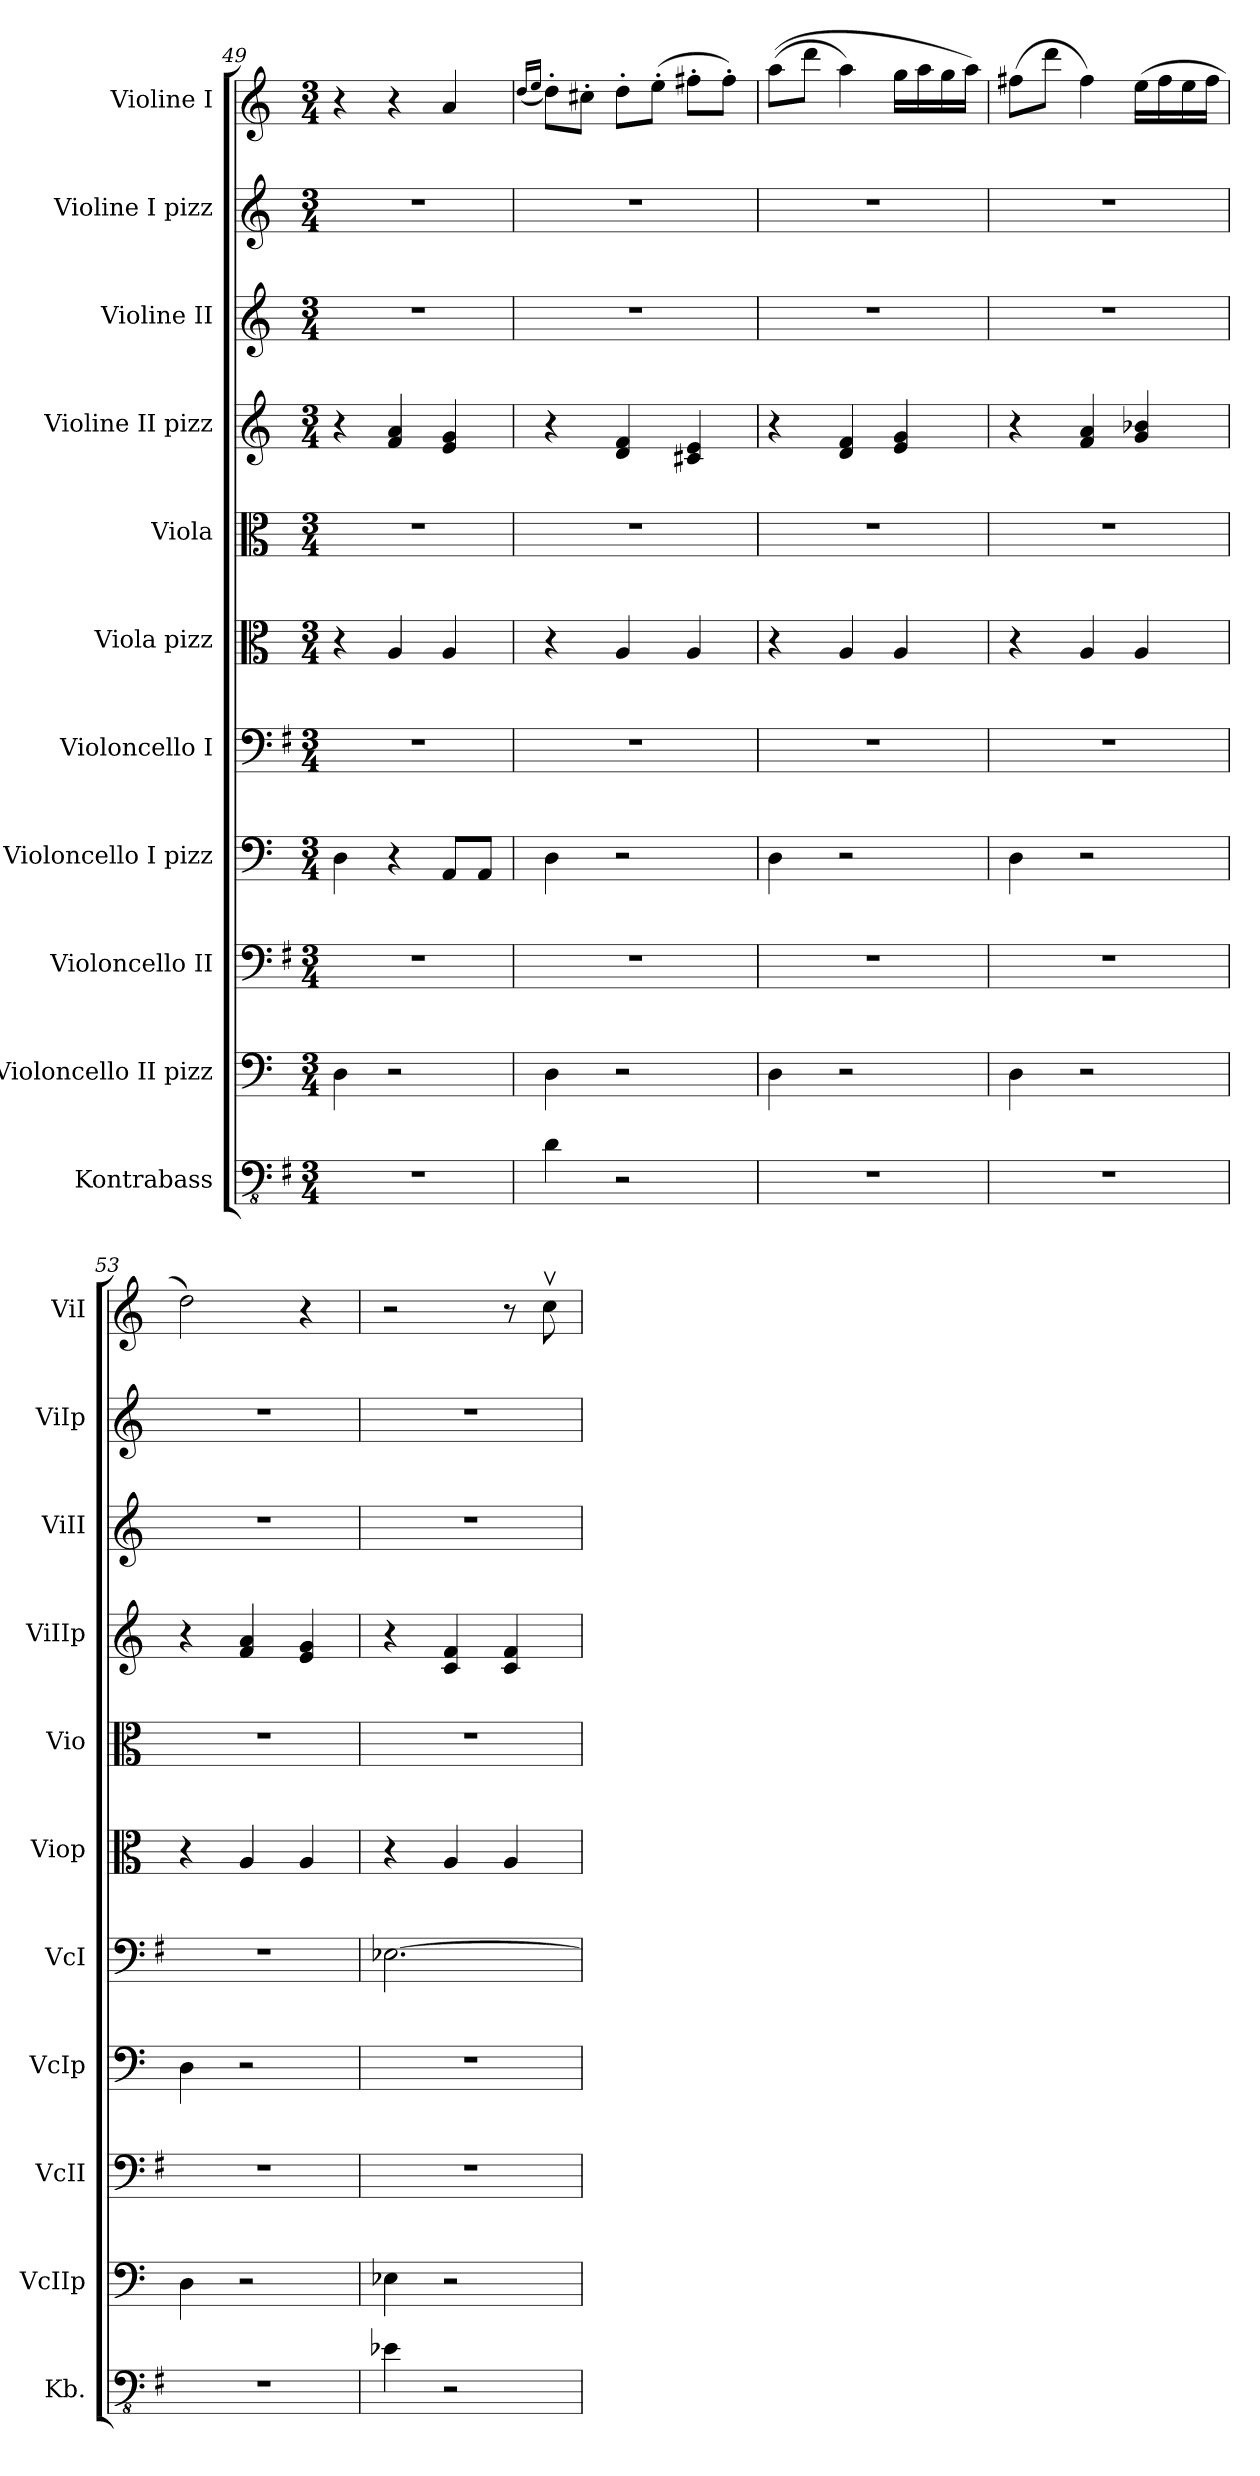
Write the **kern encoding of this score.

**kern	**kern	**kern	**kern	**kern	**kern	**kern	**kern	**kern	**kern	**kern
*part11	*part10	*part9	*part8	*part7	*part6	*part5	*part4	*part3	*part2	*part1
*staff11	*staff10	*staff9	*staff8	*staff7	*staff6	*staff5	*staff4	*staff3	*staff2	*staff1
*I"Kontrabass	*I"Violoncello II pizz	*I"Violoncello II	*I"Violoncello I pizz	*I"Violoncello I	*I"Viola pizz	*I"Viola	*I"Violine II  pizz	*I"Violine II	*I"Violine I pizz	*I"Violine I
*I'Kb.	*I'VcIIp	*I'VcII	*I'VcIp	*I'VcI	*I'Viop	*I'Vio	*I'ViIIp	*I'ViII	*I'ViIp	*I'ViI
*clefFv4	*clefF4	*clefF4	*clefF4	*clefF4	*clefC3	*clefC3	*clefG2	*clefG2	*clefG2	*clefG2
*ITrd7c12	*	*	*	*	*	*	*	*	*	*
*k[f#]	*k[]	*k[f#]	*k[]	*k[f#]	*k[]	*k[]	*k[]	*k[]	*k[]	*k[]
*M3/4	*M3/4	*M3/4	*M3/4	*M3/4	*M3/4	*M3/4	*M3/4	*M3/4	*M3/4	*M3/4
=49	=49	=49	=49	=49	=49	=49	=49	=49	=49	=49
2.r	4D\	2.r	4D\	2.r	4r	2.r	4r	2.r	2.r	4r
.	2r	.	4r	.	4A/	.	4f/ 4a/	.	.	4r
.	.	.	8AA/L	.	4A/	.	4e/ 4g/	.	.	4a/
.	.	.	8AA/J	.	.	.	.	.	.	.
=50	=50	=50	=50	=50	=50	=50	=50	=50	=50	=50
.	.	.	.	.	.	.	.	.	.	(16qdd/LL
.	.	.	.	.	.	.	.	.	.	16qee/JJ
4DD\	4D\	2.r	4D\	2.r	4r	2.r	4r	2.r	2.r	8dd'\L)
.	.	.	.	.	.	.	.	.	.	8cc#X'\J
2r	2r	.	2r	.	4A/	.	4d/ 4f/	.	.	8dd'\L
.	.	.	.	.	.	.	.	.	.	(8ee'\J
.	.	.	.	.	4A/	.	4c#X/ 4e/	.	.	8ff#X'\L
.	.	.	.	.	.	.	.	.	.	8ff#'\J)
=51	=51	=51	=51	=51	=51	=51	=51	=51	=51	=51
2.r	4D\	2.r	4D\	2.r	4r	2.r	4r	2.r	2.r	((8aa\L
.	.	.	.	.	.	.	.	.	.	8ddd\J
.	2r	.	2r	.	4A/	.	4d/ 4f/	.	.	4aa\)
.	.	.	.	.	4A/	.	4e/ 4g/	.	.	16gg\LL
.	.	.	.	.	.	.	.	.	.	16aa\
.	.	.	.	.	.	.	.	.	.	16gg\
.	.	.	.	.	.	.	.	.	.	16aa\JJ)
!!LO:PB:g=z
=52	=52	=52	=52	=52	=52	=52	=52	=52	=52	=52
2.r	4D\	2.r	4D\	2.r	4r	2.r	4r	2.r	2.r	(8ff#X\L
.	.	.	.	.	.	.	.	.	.	8ddd\J
.	2r	.	2r	.	4A/	.	4f/ 4a/	.	.	4ff#\)
.	.	.	.	.	4A/	.	4g/ 4b-X/	.	.	(16ee\LL
.	.	.	.	.	.	.	.	.	.	16ff#\
.	.	.	.	.	.	.	.	.	.	16ee\
.	.	.	.	.	.	.	.	.	.	16ff#\JJ
=53	=53	=53	=53	=53	=53	=53	=53	=53	=53	=53
2.r	4D\	2.r	4D\	2.r	4r	2.r	4r	2.r	2.r	2dd\)
.	2r	.	2r	.	4A/	.	4f/ 4a/	.	.	.
.	.	.	.	.	4A/	.	4e/ 4g/	.	.	4r
=54	=54	=54	=54	=54	=54	=54	=54	=54	=54	=54
4EE-X\	4E-X\	2.r	2.r	[2.E-X\	4r	2.r	4r	2.r	2.r	2r
2r	2r	.	.	.	4A/	.	4c/ 4f/	.	.	.
.	.	.	.	.	4A/	.	4c/ 4f/	.	.	8r
.	.	.	.	.	.	.	.	.	.	8ccv\
=	=	=	=	=	=	=	=	=	=	=
*-	*-	*-	*-	*-	*-	*-	*-	*-	*-	*-
